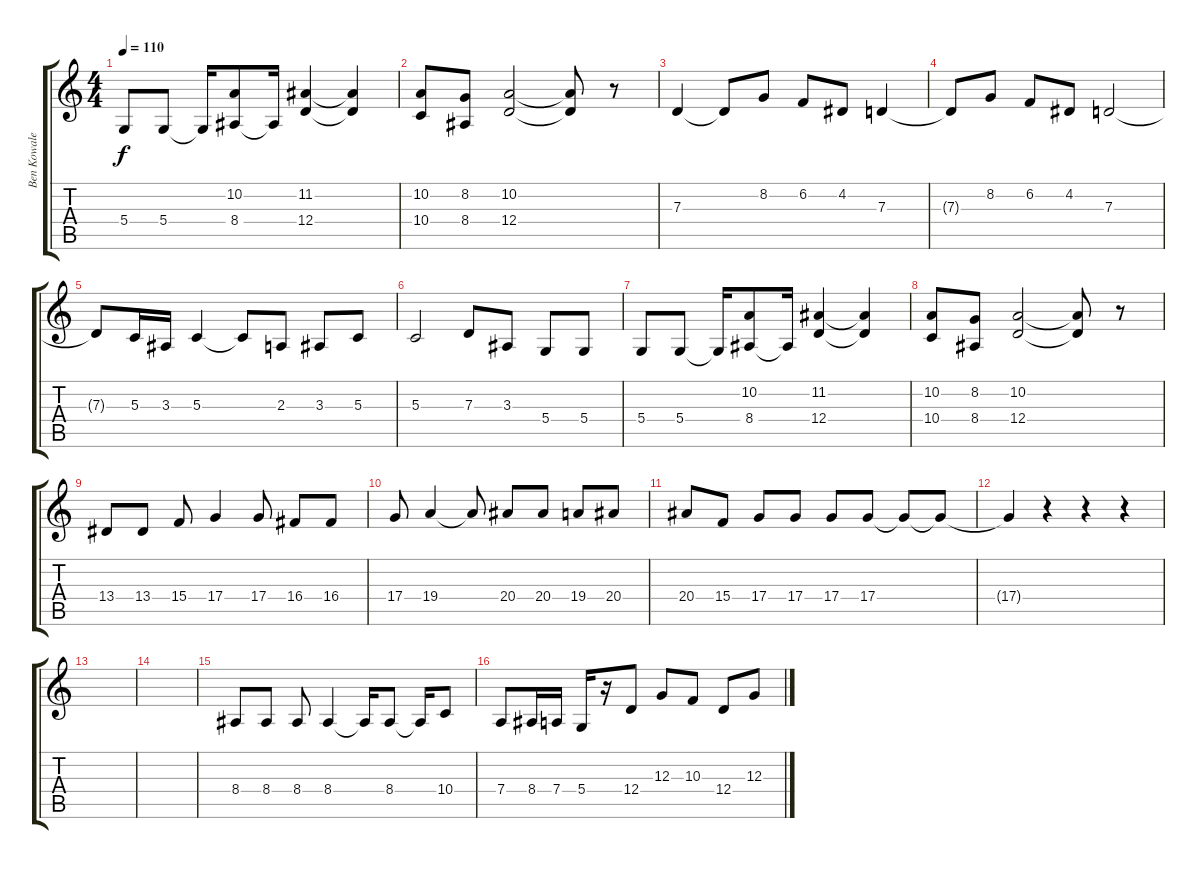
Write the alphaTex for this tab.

\track ("Ben Kowalewicz, Ian D'Sa - Vocal" "Ben Kowale") {instrument lead6voice}
\staff {score tabs}
\tuning (E4 B3 G3 D3 A2 E2) {hide}
\ts (4 4)
\tempo 110
\clef g2
\ks c
5.4.8{dy f} 5.4.8 5.4{t}.16 (10.2 8.4).8 8.4{t}.16 (11.2 12.4).4 (11.2{t} 12.4{t}).4 |
(10.2 10.4).8 (8.2 8.4).8 (10.2 12.4).2 (10.2{t} 12.4{t}).8 r.8 |
7.3.4 7.3{t}.8 8.2.8 6.2.8 4.2.8 7.3.4 |
7.3{t}.8 8.2.8 6.2.8 4.2.8 7.3.2 |
7.3{t}.8 5.3.16 3.3.16 5.3.4 5.3{t}.8 2.3.8 3.3.8 5.3.8 |
5.3.2 7.3.8 3.3.8 5.4.8 5.4.8 |
5.4.8 5.4.8 5.4{t}.16 (10.2 8.4).8 8.4{t}.16 (11.2 12.4).4 (11.2{t} 12.4{t}).4 |
(10.2 10.4).8 (8.2 8.4).8 (10.2 12.4).2 (10.2{t} 12.4{t}).8 r.8 |
13.4.8 13.4.8 15.4.8 17.4.4 17.4.8 16.4.8 16.4.8 |
17.4.8 19.4.4 19.4{t}.8 20.4.8 20.4.8 19.4.8 20.4.8 |
20.4.8 15.4.8 17.4.8 17.4.8 17.4.8 17.4.8 17.4{t}.8 17.4{t}.8 |
17.4{t}.4 r.4 r.4 r.4 |
|
|
8.4.8 8.4.8 8.4.8 8.4.4 8.4{t}.16 8.4.8 8.4{t}.16 10.4.8 |
7.4.8 8.4.16 7.4.16 5.4.16 r.16 12.4.8 12.3.8 10.3.8 12.4.8 12.3.8
